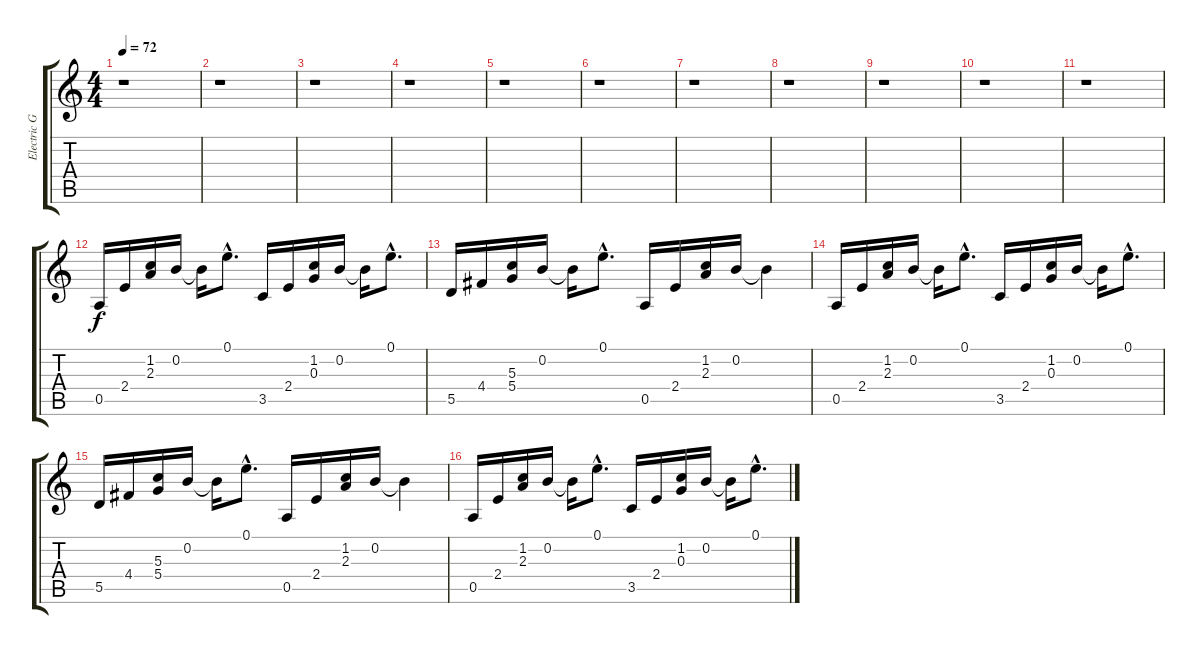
\track ("Electric Guitar" "Electric G") {instrument electricguitarclean}
\staff {score tabs}
\tuning (E4 B3 G3 D3 A2 E2) {hide}
\ts (4 4)
\tempo 72
\clef g2
\ks c
r.1{dy f} |
r.1 |
r.1 |
r.1 |
r.1 |
r.1 |
r.1 |
r.1 |
r.1 |
r.1 |
r.1 |
0.5.16 2.4.16 (1.2 2.3).16 0.2.16 0.2{t}.16 0.1{hac}.8{d} 3.5.16 2.4.16 (1.2 0.3).16 0.2.16 0.2{t}.16 0.1{hac}.8{d} |
5.5.16 4.4.16 (5.3 5.4).16 0.2.16 0.2{t}.16 0.1{hac}.8{d} 0.5.16 2.4.16 (1.2 2.3).16 0.2.16 0.2{t}.4 |
0.5.16 2.4.16 (1.2 2.3).16 0.2.16 0.2{t}.16 0.1{hac}.8{d} 3.5.16 2.4.16 (1.2 0.3).16 0.2.16 0.2{t}.16 0.1{hac}.8{d} |
5.5.16 4.4.16 (5.3 5.4).16 0.2.16 0.2{t}.16 0.1{hac}.8{d} 0.5.16 2.4.16 (1.2 2.3).16 0.2.16 0.2{t}.4 |
0.5.16 2.4.16 (1.2 2.3).16 0.2.16 0.2{t}.16 0.1{hac}.8{d} 3.5.16 2.4.16 (1.2 0.3).16 0.2.16 0.2{t}.16 0.1{hac}.8{d}
